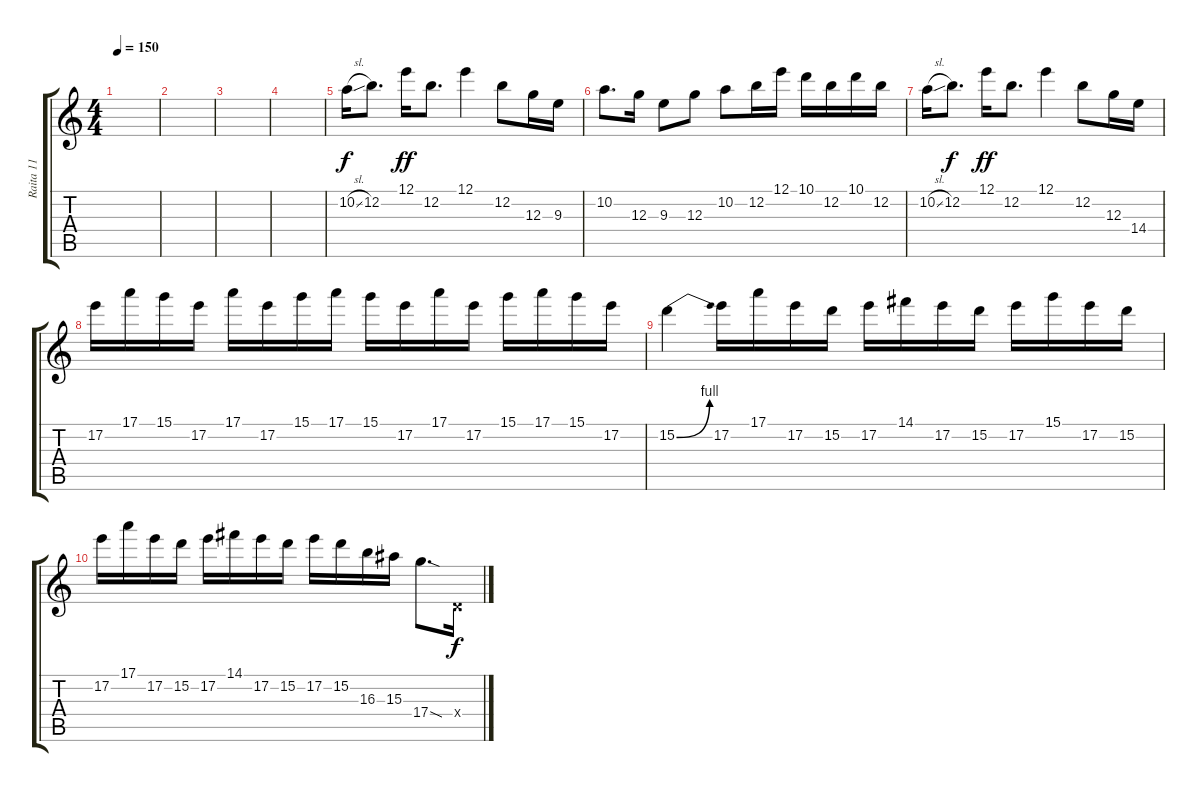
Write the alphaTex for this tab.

\track ("Raita 11" "Raita 11") {instrument distortionguitar}
\staff {score tabs}
\tuning (E4 B3 G3 D3 A2 E2) {hide}
\ts (4 4)
\tempo 150
\clef g2
\ks c
|
|
|
|
10.2{sl}.16 12.2.8{d dy f} 12.1.16{dy ff} 12.2.8{d} 12.1.4 12.2.8 12.3.16 9.3.16 |
10.2.8{d} 12.3.16 9.3.8 12.3.8 10.2.8 12.2.16 12.1.16 10.1.16 12.2.16 10.1.16 12.2.16 |
10.2{sl}.16 12.2.8{d dy f} 12.1.16{dy ff} 12.2.8{d} 12.1.4 12.2.8 12.3.16 14.4.16 |
17.2.16 17.1.16 15.1.16 17.2.16 17.1.16 17.2.16 15.1.16 17.1.16 15.1.16 17.2.16 17.1.16 17.2.16 15.1.16 17.1.16 15.1.16 17.2.16 |
15.2{be (bend 0 0 60 4)}.4 17.2.16 17.1.16 17.2.16 15.2.16 17.2.16 14.1.16 17.2.16 15.2.16 17.2.16 15.1.16 17.2.16 15.2.16 |
17.2.16 17.1.16 17.2.16 15.2.16 17.2.16 14.1.16 17.2.16 15.2.16 17.2.16 15.2.16 16.3.16 15.3.16 17.4{sod}.8{d} 0.4{x}.16{dy f}
